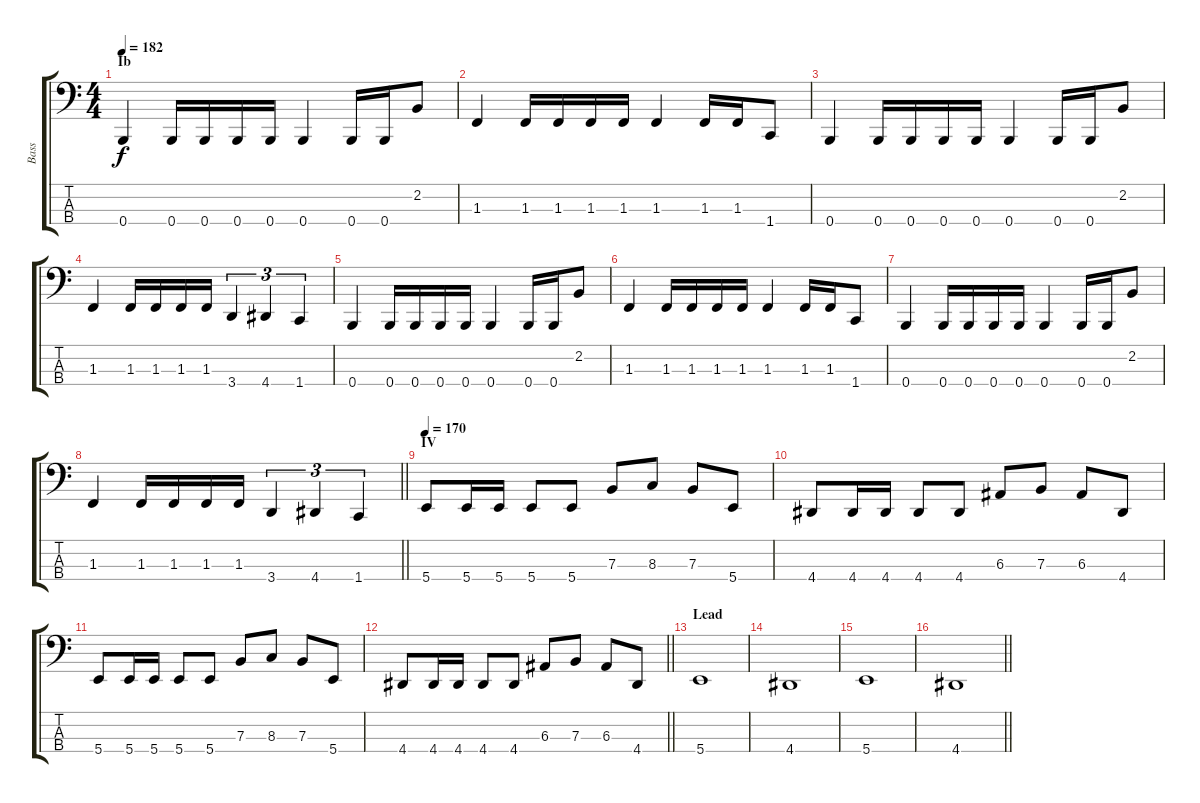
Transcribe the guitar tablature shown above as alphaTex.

\track ("Bass" "Bass") {instrument distortionguitar}
\staff {score tabs}
\tuning (D2 A1 E1 B0) {hide}
\ts (4 4)
\section ("" "Ib")
\tempo 182
\clef f4
\ks c
0.4.4{dy f} 0.4.16 0.4.16 0.4.16 0.4.16 0.4.4 0.4.16 0.4.16 2.2.8 |
1.3.4 1.3.16 1.3.16 1.3.16 1.3.16 1.3.4 1.3.16 1.3.16 1.4.8 |
0.4.4 0.4.16 0.4.16 0.4.16 0.4.16 0.4.4 0.4.16 0.4.16 2.2.8 |
1.3.4 1.3.16 1.3.16 1.3.16 1.3.16 3.4.4{tu (3 2)} 4.4.4{tu (3 2)} 1.4.4{tu (3 2)} |
0.4.4 0.4.16 0.4.16 0.4.16 0.4.16 0.4.4 0.4.16 0.4.16 2.2.8 |
1.3.4 1.3.16 1.3.16 1.3.16 1.3.16 1.3.4 1.3.16 1.3.16 1.4.8 |
0.4.4 0.4.16 0.4.16 0.4.16 0.4.16 0.4.4 0.4.16 0.4.16 2.2.8 |
\barLineRight lightlight
1.3.4 1.3.16 1.3.16 1.3.16 1.3.16 3.4.4{tu (3 2)} 4.4.4{tu (3 2)} 1.4.4{tu (3 2)} |
\section ("" "IV")
\tempo 170
5.4.8 5.4.16 5.4.16 5.4.8 5.4.8 7.3.8 8.3.8 7.3.8 5.4.8 |
4.4.8 4.4.16 4.4.16 4.4.8 4.4.8 6.3.8 7.3.8 6.3.8 4.4.8 |
5.4.8 5.4.16 5.4.16 5.4.8 5.4.8 7.3.8 8.3.8 7.3.8 5.4.8 |
\barLineRight lightlight
4.4.8 4.4.16 4.4.16 4.4.8 4.4.8 6.3.8 7.3.8 6.3.8 4.4.8 |
\section ("" "Lead")
5.4.1 |
4.4.1 |
5.4.1 |
\barLineRight lightlight
4.4.1
